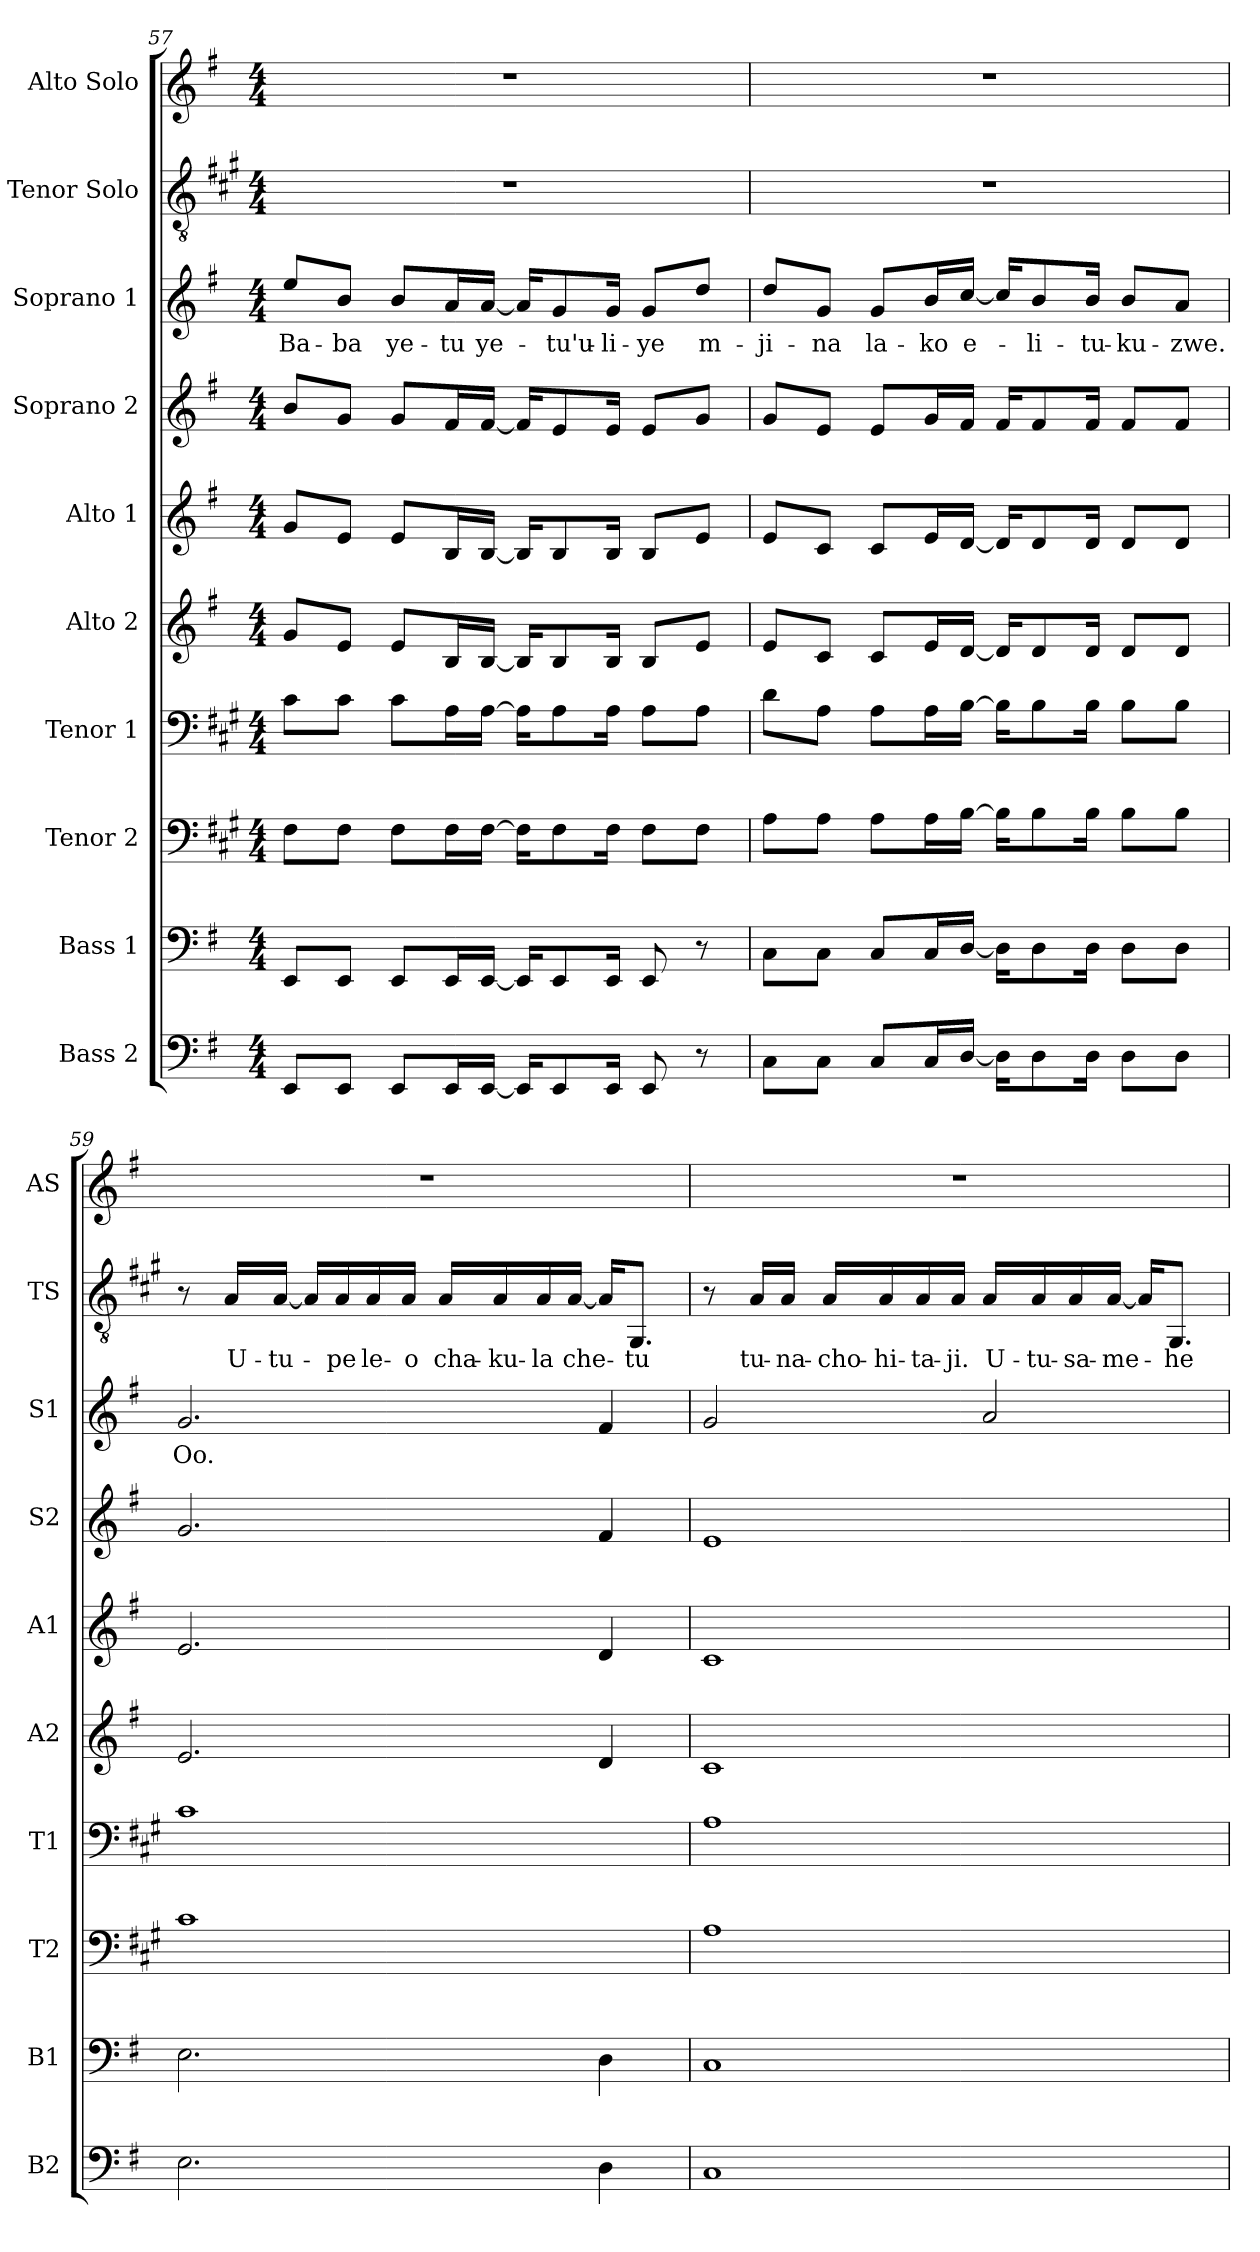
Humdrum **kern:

**kern	**kern	**kern	**kern	**kern	**kern	**kern	**kern	**text	**kern	**text	**kern
*part10	*part9	*part8	*part7	*part6	*part5	*part4	*part3	*part3	*part2	*part2	*part1
*staff10	*staff9	*staff8	*staff7	*staff6	*staff5	*staff4	*staff3	*staff3	*staff2	*staff2	*staff1
*I"Bass 2	*I"Bass 1	*I"Tenor 2	*I"Tenor 1	*I"Alto 2	*I"Alto 1	*I"Soprano 2	*I"Soprano 1	*	*I"Tenor Solo	*	*I"Alto Solo
*I'B2	*I'B1	*I'T2	*I'T1	*I'A2	*I'A1	*I'S2	*I'S1	*	*I'TS	*	*I'AS
!!LO:PB:g=z
*clefF4	*clefF4	*clefF4	*clefF4	*clefG2	*clefG2	*clefG2	*clefG2	*	*clefGv2	*	*clefG2
*	*	*ITrd1c2	*ITrd1c2	*	*	*	*	*	*ITrd1c2	*	*
*k[f#]	*k[f#]	*k[f#]	*k[f#]	*k[f#]	*k[f#]	*k[f#]	*k[f#]	*	*k[f#]	*	*k[f#]
*M4/4	*M4/4	*M4/4	*M4/4	*M4/4	*M4/4	*M4/4	*M4/4	*	*M4/4	*	*M4/4
=57	=57	=57	=57	=57	=57	=57	=57	=57	=57	=57	=57
8EE/L	8EE/L	8E\L	8B\L	8g/L	8g/L	8b/L	8ee/L	Ba-	1r	.	1r
8EE/J	8EE/J	8E\J	8B\J	8e/J	8e/J	8g/J	8b/J	-ba	.	.	.
8EE/L	8EE/L	8E\L	8B\L	8e/L	8e/L	8g/L	8b/L	ye-	.	.	.
16EE/L	16EE/L	16E\L	16G\L	16B/L	16B/L	16f#/L	16a/L	-tu	.	.	.
[16EE/JJ	[16EE/JJ	[16E\JJ	[16G\JJ	[16B/JJ	[16B/JJ	[16f#/JJ	[16a/JJ	ye-	.	.	.
16EE/KL]	16EE/KL]	16E\KL]	16G\KL]	16B/KL]	16B/KL]	16f#/KL]	16a/KL]	.	.	.	.
8EE/	8EE/	8E\	8G\	8B/	8B/	8e/	8g/	-tu'u-	.	.	.
16EE/Jk	16EE/Jk	16E\Jk	16G\Jk	16B/Jk	16B/Jk	16e/Jk	16g/Jk	-li-	.	.	.
8EE/	8EE/	8E\L	8G\L	8B/L	8B/L	8e/L	8g/L	-ye	.	.	.
8r	8r	8E\J	8G\J	8e/J	8e/J	8g/J	8dd/J	m-	.	.	.
=58	=58	=58	=58	=58	=58	=58	=58	=58	=58	=58	=58
8C\L	8C\L	8G\L	8c\L	8e/L	8e/L	8g/L	8dd/L	-ji-	1r	.	1r
8C\J	8C\J	8G\J	8G\J	8c/J	8c/J	8e/J	8g/J	-na	.	.	.
8C/L	8C/L	8G\L	8G\L	8c/L	8c/L	8e/L	8g/L	la-	.	.	.
16C/L	16C/L	16G\L	16G\L	16e/L	16e/L	16g/L	16b/L	-ko	.	.	.
[16D/JJ	[16D/JJ	[16A\JJ	[16A\JJ	[16d/JJ	[16d/JJ	16f#/JJ	[16cc/JJ	e-	.	.	.
16D\KL]	16D\KL]	16A\KL]	16A\KL]	16d/KL]	16d/KL]	16f#/KL	16cc/KL]	.	.	.	.
8D\	8D\	8A\	8A\	8d/	8d/	8f#/	8b/	-li-	.	.	.
16D\Jk	16D\Jk	16A\Jk	16A\Jk	16d/Jk	16d/Jk	16f#/Jk	16b/Jk	-tu-	.	.	.
8D\L	8D\L	8A\L	8A\L	8d/L	8d/L	8f#/L	8b/L	-ku-	.	.	.
8D\J	8D\J	8A\J	8A\J	8d/J	8d/J	8f#/J	8a/J	-zwe.	.	.	.
!!LO:PB:g=z
=59	=59	=59	=59	=59	=59	=59	=59	=59	=59	=59	=59
2.E\	2.E\	1B	1B	2.e/	2.e/	2.g/	2.g/	Oo.	8r	.	1r
.	.	.	.	.	.	.	.	.	16G/LL	U-	.
.	.	.	.	.	.	.	.	.	[16G/JJ	-tu-	.
.	.	.	.	.	.	.	.	.	16G/LL]	.	.
.	.	.	.	.	.	.	.	.	16G/	-pe	.
.	.	.	.	.	.	.	.	.	16G/	le-	.
.	.	.	.	.	.	.	.	.	16G/JJ	-o	.
.	.	.	.	.	.	.	.	.	16G/LL	cha-	.
.	.	.	.	.	.	.	.	.	16G/	-ku-	.
.	.	.	.	.	.	.	.	.	16G/	-la	.
.	.	.	.	.	.	.	.	.	[16G/JJ	che-	.
4D\	4D\	.	.	4d/	4d/	4f#/	4f#/	.	16G/KL]	.	.
.	.	.	.	.	.	.	.	.	8.FF#/J	-tu	.
=60	=60	=60	=60	=60	=60	=60	=60	=60	=60	=60	=60
1C	1C	1G	1G	1c	1c	1e	2g/	.	8r	.	1r
.	.	.	.	.	.	.	.	.	16G/LL	tu-	.
.	.	.	.	.	.	.	.	.	16G/JJ	-na-	.
.	.	.	.	.	.	.	.	.	16G/LL	-cho-	.
.	.	.	.	.	.	.	.	.	16G/	-hi-	.
.	.	.	.	.	.	.	.	.	16G/	-ta-	.
.	.	.	.	.	.	.	.	.	16G/JJ	-ji.	.
.	.	.	.	.	.	.	2a/	.	16G/LL	U-	.
.	.	.	.	.	.	.	.	.	16G/	-tu-	.
.	.	.	.	.	.	.	.	.	16G/	-sa-	.
.	.	.	.	.	.	.	.	.	[16G/JJ	-me-	.
.	.	.	.	.	.	.	.	.	16G/KL]	.	.
.	.	.	.	.	.	.	.	.	8.FF#/J	-he	.
=	=	=	=	=	=	=	=	=	=	=	=
*-	*-	*-	*-	*-	*-	*-	*-	*-	*-	*-	*-
